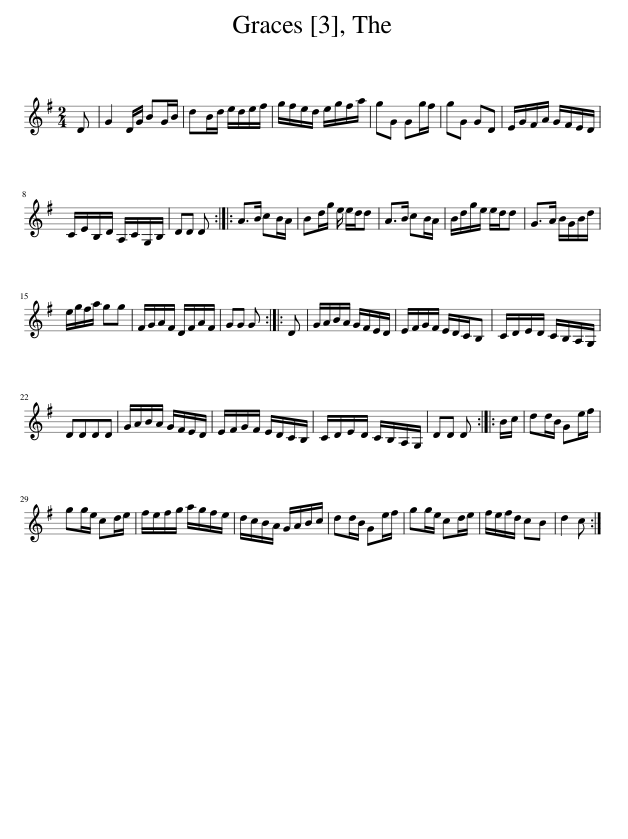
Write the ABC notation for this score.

X:1
L:1/8
M:2/4
I:linebreak $
K:G
V:1 treble
V:1
 D | G2 D/G/ BG/B/ | dB/d/ e/d/e/f/ | g/f/e/d/ e/g/f/a/ | gG Gg/f/ | %5
 gG GD | E/G/F/A/ G/F/E/D/ |$ C/E/B,/D/ A,/C/G,/B,/ | DD D :: A>B cB/A/ | %10
 Bd/g/ e/ e/d/d | A>B cB/A/ | B/d/g/e/ e/d/d | G>A B/G/B/d/ |$ e/g/f/a/ gg | %15
 F/G/A/F/ D/F/A/F/ | GG G :: D | G/A/B/A/ G/F/E/D/ | E/F/G/F/ E/D/C/B, | %20
 C/D/E/D/ C/B,/A,/G,/ |$ DDDD | G/A/B/A/ G/F/E/D/ | E/F/G/F/ E/D/C/B,/ | C/D/E/D/ C/B,/A,/G,/ | %25
 DD D :: B/c/ | dd/B/ Ge/f/ |$ gg/e/ cd/e/ | f/e/f/g/ a/g/f/e/ | %30
 d/c/B/A/ G/A/B/c/ | dd/B/ Ge/f/ | gg/e/ cd/e/ | f/e/f/d/ cB | d2 c :| %35
